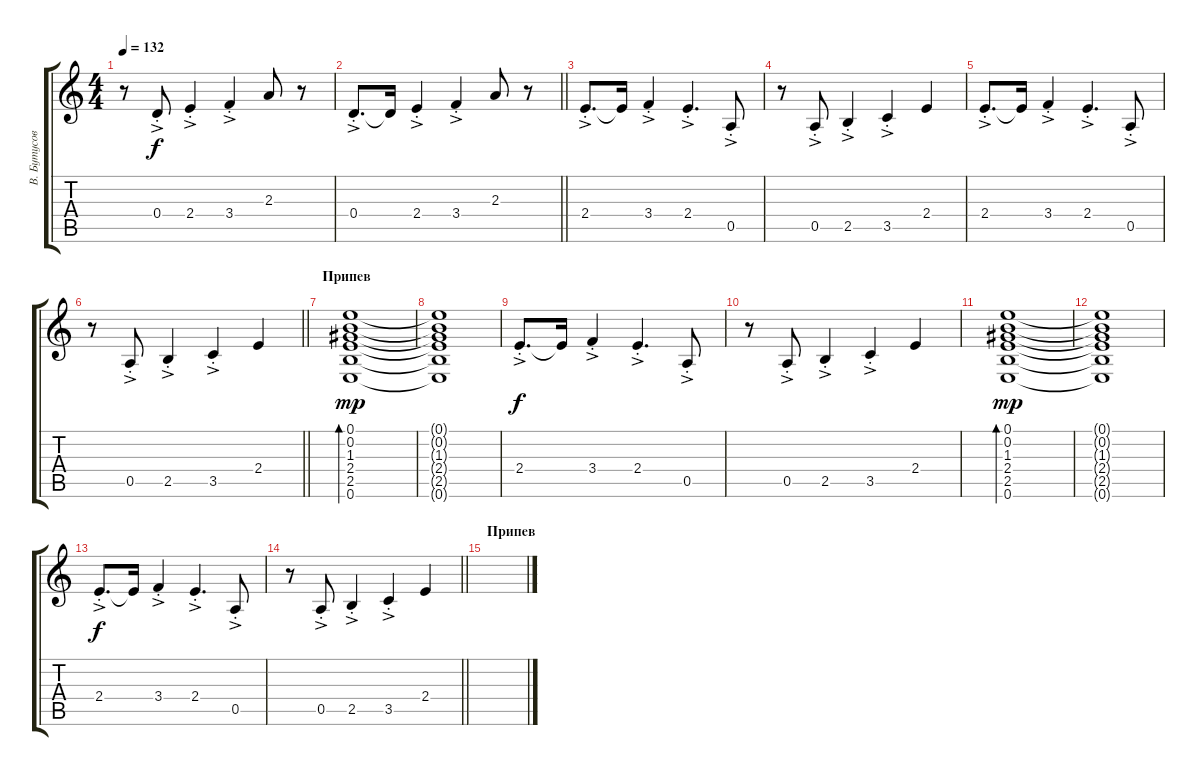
\track ("В. Бутусов (гитара)" "В. Бутусов") {instrument electricguitarjazz}
\staff {score tabs}
\tuning (E4 B3 G3 D3 A2 E2) {hide}
\ts (4 4)
\tempo 132
\clef g2
\ks c
r.8{dy f} 0.4{ac st}.8 2.4{ac st}.4 3.4{ac st}.4 2.3.8 r.8 |
\barLineRight lightlight
0.4{ac st}.8{d} 0.4{t}.16 2.4{ac st}.4 3.4{ac st}.4 2.3.8 r.8 |
\section ("" "")
2.4{ac st}.8{d} 2.4{t}.16 3.4{ac st}.4 2.4{ac st}.4{d} 0.5{ac st}.8 |
r.8 0.5{ac st}.8 2.5{ac st}.4 3.5{ac st}.4 2.4.4 |
2.4{ac st}.8{d} 2.4{t}.16 3.4{ac st}.4 2.4{ac st}.4{d} 0.5{ac st}.8 |
\barLineRight lightlight
r.8 0.5{ac st}.8 2.5{ac st}.4 3.5{ac st}.4 2.4.4 |
\section ("" "Припев")
(0.1 0.2 1.3 2.4 2.5 0.6).1{bd 60 dy mp} |
(0.1{t} 0.2{t} 1.3{t} 2.4{t} 2.5{t} 0.6{t}).1 |
2.4{ac st}.8{d dy f} 2.4{t}.16 3.4{ac st}.4 2.4{ac st}.4{d} 0.5{ac st}.8 |
r.8 0.5{ac st}.8 2.5{ac st}.4 3.5{ac st}.4 2.4.4 |
(0.1 0.2 1.3 2.4 2.5 0.6).1{bd 60 dy mp} |
(0.1{t} 0.2{t} 1.3{t} 2.4{t} 2.5{t} 0.6{t}).1 |
2.4{ac st}.8{d dy f} 2.4{t}.16 3.4{ac st}.4 2.4{ac st}.4{d} 0.5{ac st}.8 |
\barLineRight lightlight
r.8 0.5{ac st}.8 2.5{ac st}.4 3.5{ac st}.4 2.4.4 |
\section ("" "Припев")
